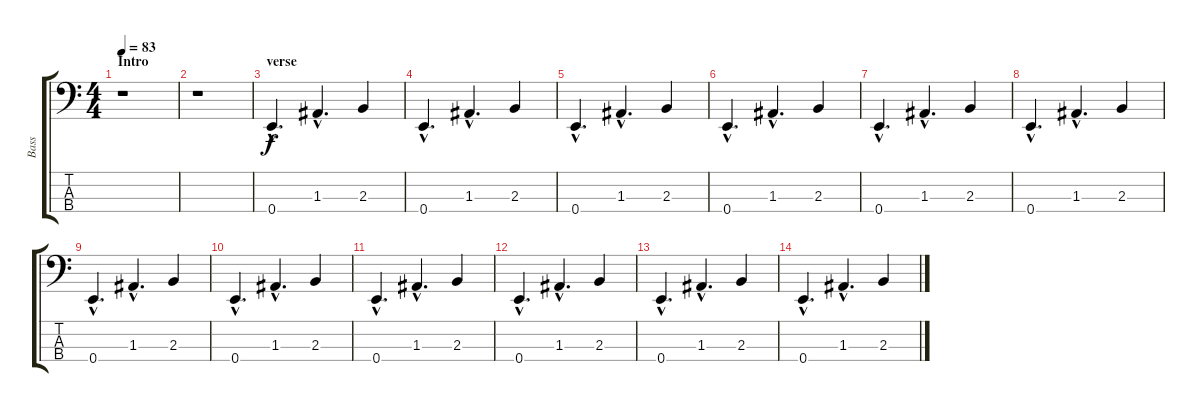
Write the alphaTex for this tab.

\track ("Bass" "Bass") {instrument electricbasspick}
\staff {score tabs}
\tuning (G2 D2 A1 E1) {hide}
\ts (4 4)
\section ("" "Intro")
\tempo 83
\clef f4
\ks c
r.1{dy f instrument electricbasspick} |
r.1 |
\section ("" "verse")
0.4{hac}.4{d} 1.3{hac}.4{d} 2.3.4 |
0.4{hac}.4{d} 1.3{hac}.4{d} 2.3.4 |
0.4{hac}.4{d} 1.3{hac}.4{d} 2.3.4 |
0.4{hac}.4{d} 1.3{hac}.4{d} 2.3.4 |
0.4{hac}.4{d} 1.3{hac}.4{d} 2.3.4 |
0.4{hac}.4{d} 1.3{hac}.4{d} 2.3.4 |
0.4{hac}.4{d} 1.3{hac}.4{d} 2.3.4 |
0.4{hac}.4{d} 1.3{hac}.4{d} 2.3.4 |
0.4{hac}.4{d} 1.3{hac}.4{d} 2.3.4 |
0.4{hac}.4{d} 1.3{hac}.4{d} 2.3.4 |
0.4{hac}.4{d} 1.3{hac}.4{d} 2.3.4 |
0.4{hac}.4{d} 1.3{hac}.4{d} 2.3.4
